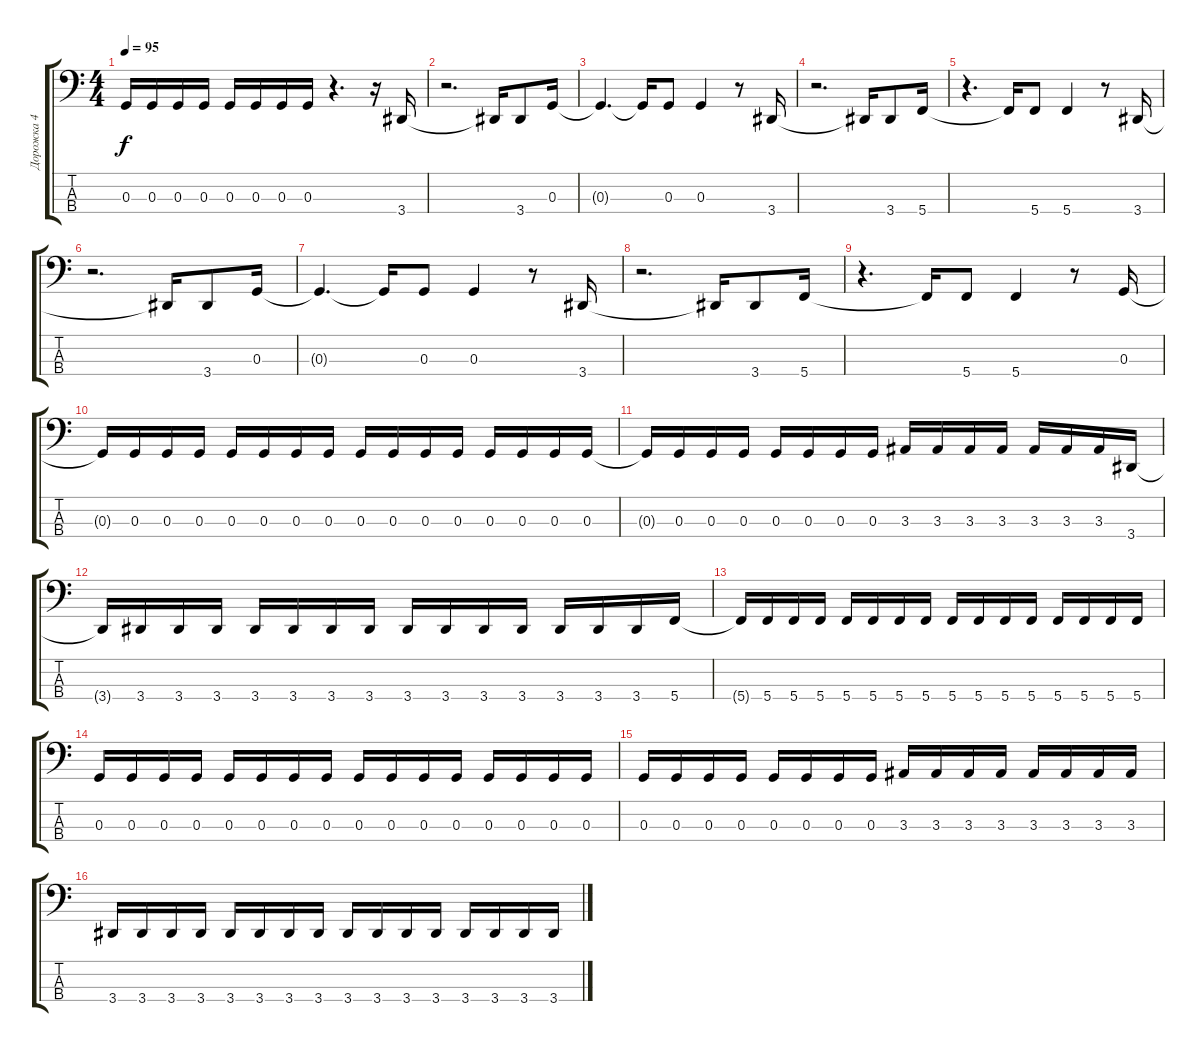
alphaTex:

\track ("Дорожка 4" "Дорожка 4") {instrument electricbassfinger}
\staff {score tabs}
\tuning (F2 C2 G1 C1) {hide}
\ts (4 4)
\tempo 95
\clef f4
\ks c
0.3{t}.16{dy f} 0.3.16 0.3.16 0.3.16 0.3.16 0.3.16 0.3.16 0.3.16 r.4{d} r.16 3.4.16 |
r.2{d} 3.4{t}.16 3.4.8 0.3.16 |
0.3{t}.4{d} 0.3{t}.16 0.3.8 0.3.4 r.8 3.4.16 |
r.2{d} 3.4{t}.16 3.4.8 5.4.16 |
r.4{d} 5.4{t}.16 5.4.8 5.4.4 r.8 3.4.16 |
r.2{d} 3.4{t}.16 3.4.8 0.3.16 |
0.3{t}.4{d} 0.3{t}.16 0.3.8 0.3.4 r.8 3.4.16 |
r.2{d} 3.4{t}.16 3.4.8 5.4.16 |
r.4{d} 5.4{t}.16 5.4.8 5.4.4 r.8 0.3.16 |
0.3{t}.16 0.3.16 0.3.16 0.3.16 0.3.16 0.3.16 0.3.16 0.3.16 0.3.16 0.3.16 0.3.16 0.3.16 0.3.16 0.3.16 0.3.16 0.3.16 |
0.3{t}.16 0.3.16 0.3.16 0.3.16 0.3.16 0.3.16 0.3.16 0.3.16 3.3.16 3.3.16 3.3.16 3.3.16 3.3.16 3.3.16 3.3.16 3.4.16 |
3.4{t}.16 3.4.16 3.4.16 3.4.16 3.4.16 3.4.16 3.4.16 3.4.16 3.4.16 3.4.16 3.4.16 3.4.16 3.4.16 3.4.16 3.4.16 5.4.16 |
5.4{t}.16 5.4.16 5.4.16 5.4.16 5.4.16 5.4.16 5.4.16 5.4.16 5.4.16 5.4.16 5.4.16 5.4.16 5.4.16 5.4.16 5.4.16 5.4.16 |
0.3.16 0.3.16 0.3.16 0.3.16 0.3.16 0.3.16 0.3.16 0.3.16 0.3.16 0.3.16 0.3.16 0.3.16 0.3.16 0.3.16 0.3.16 0.3.16 |
0.3.16 0.3.16 0.3.16 0.3.16 0.3.16 0.3.16 0.3.16 0.3.16 3.3.16 3.3.16 3.3.16 3.3.16 3.3.16 3.3.16 3.3.16 3.3.16 |
3.4.16 3.4.16 3.4.16 3.4.16 3.4.16 3.4.16 3.4.16 3.4.16 3.4.16 3.4.16 3.4.16 3.4.16 3.4.16 3.4.16 3.4.16 3.4.16
